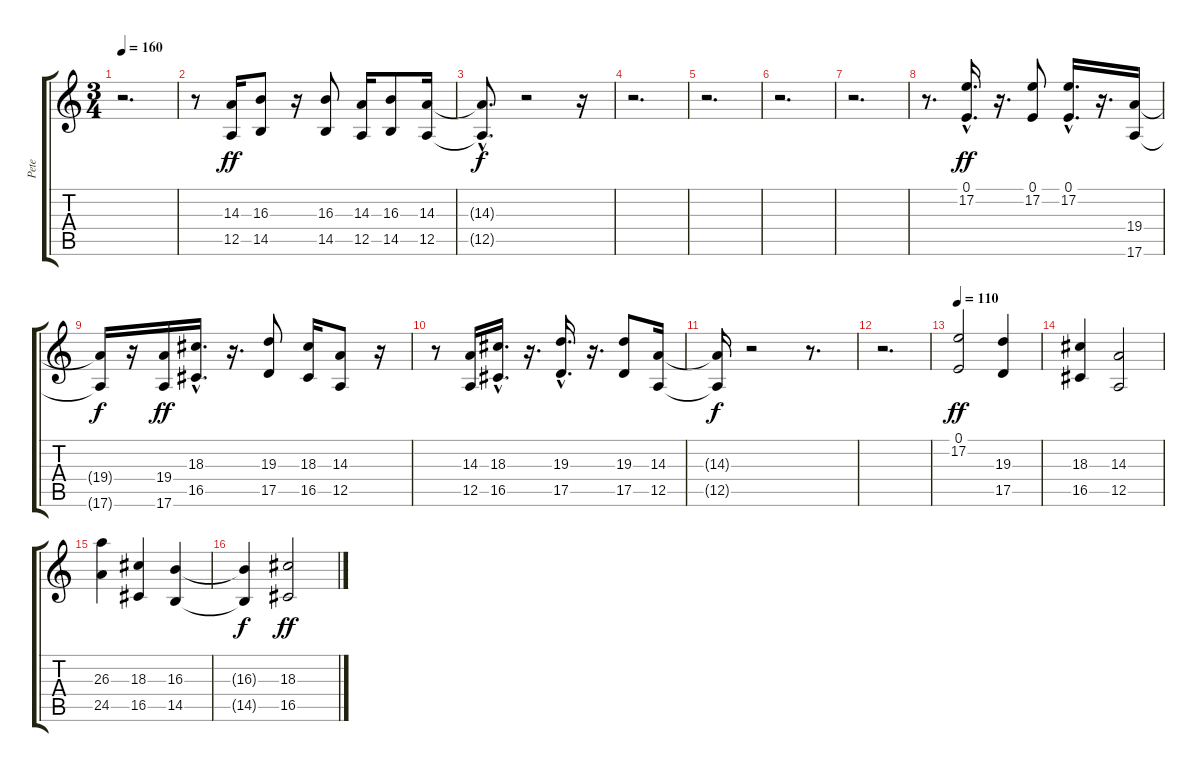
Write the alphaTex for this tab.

\track ("Pete" "Pete") {instrument trumpet}
\staff {score tabs}
\tuning (E4 B3 G3 D3 A2 E2) {hide}
\ts (3 4)
\tempo 160
\clef g2
\ks c
r.2{d dy f} |
r.8 (14.3 12.5).16{dy ff} (16.3 14.5).8 r.16 (16.3 14.5).8 (14.3 12.5).16 (16.3 14.5).8 (14.3 12.5).16 |
(14.3{hac t} 12.5{hac t}).8{d dy f} r.2 r.16 |
r.2{d} |
r.2{d} |
r.2{d} |
r.2{d} |
r.8{d} (0.1{hac} 17.2{hac}).16{d dy ff} r.16{d} (0.1 17.2).8 (0.1{hac} 17.2{hac}).16{d} r.16{d} (19.4 17.6).16 |
(19.4{t} 17.6{t}).16{dy f} r.16 (19.4 17.6).16{dy ff} (18.3{hac} 16.5{hac}).16{d} r.16{d} (19.3 17.5).8 (18.3 16.5).16 (14.3 12.5).8 r.16 |
r.8 (14.3 12.5).16 (18.3{hac} 16.5{hac}).16{d} r.16{d} (19.3{hac} 17.5{hac}).16{d} r.16{d} (19.3 17.5).8 (14.3 12.5).16 |
(14.3{t} 12.5{t}).16{dy f} r.2 r.8{d} |
r.2{d} |
\tempo 110
(0.1 17.2).2{dy ff} (19.3 17.5).4 |
(18.3 16.5).4 (14.3 12.5).2 |
(26.3 24.5).4 (18.3 16.5).4 (16.3 14.5).4 |
(16.3{t} 14.5{t}).4{dy f} (18.3 16.5).2{dy ff}
